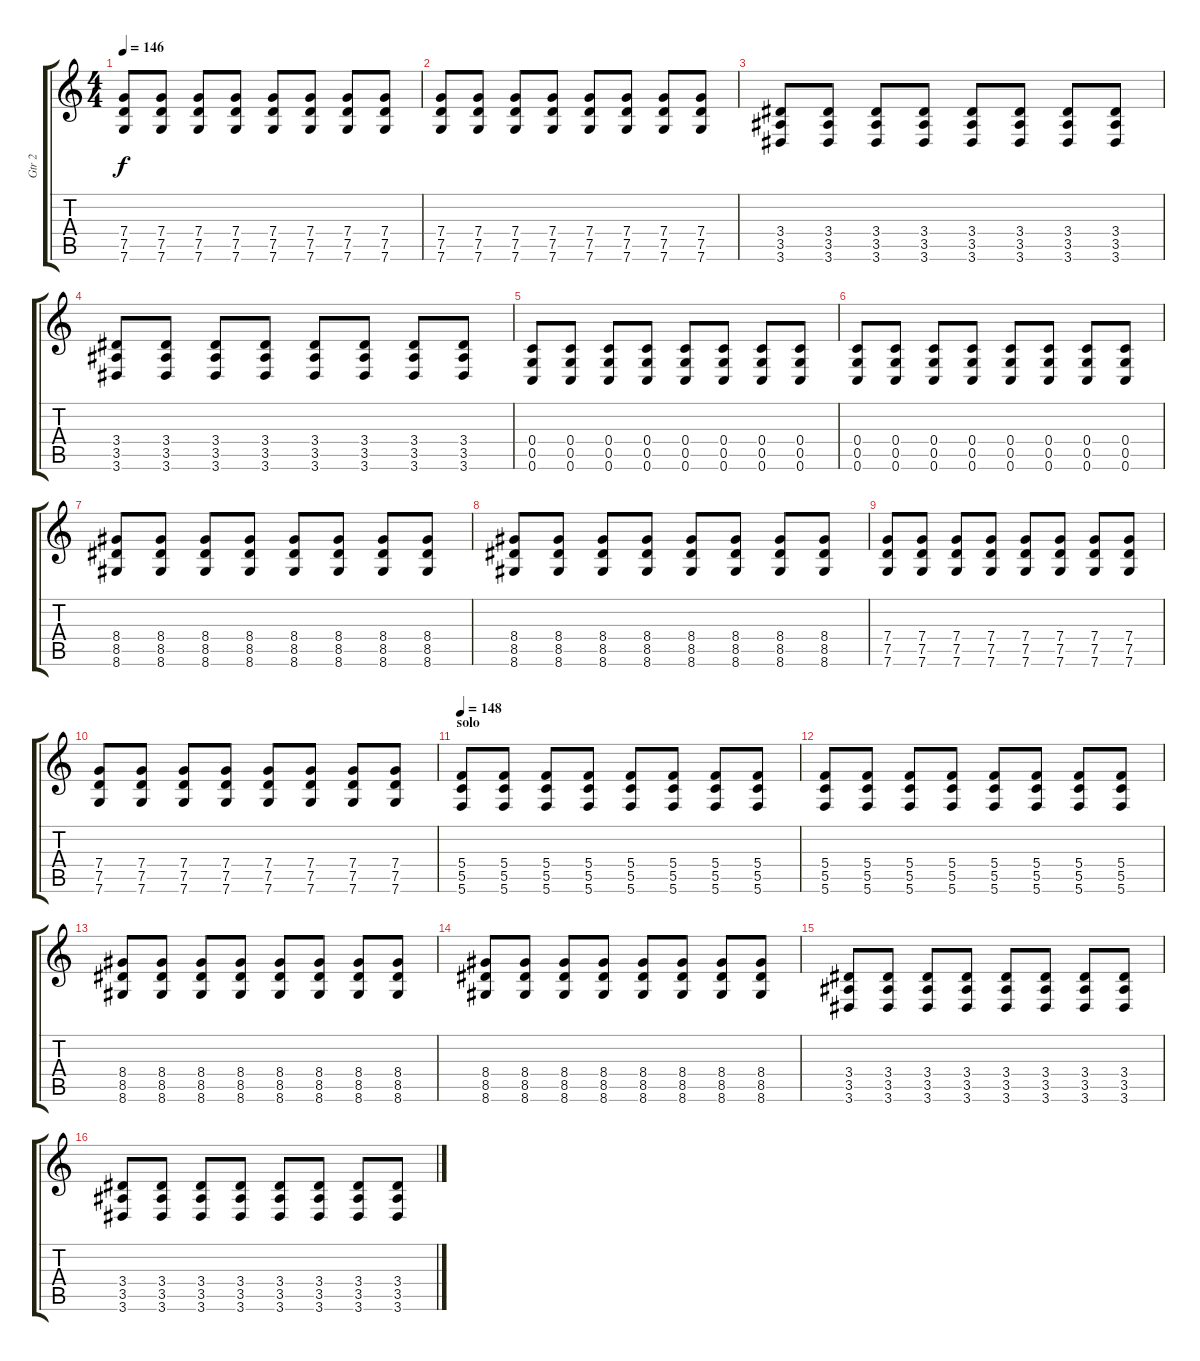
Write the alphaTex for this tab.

\track ("Gtr 2" "Gtr 2") {instrument distortionguitar}
\staff {score tabs}
\tuning (D4 A3 F3 C3 G2 C2) {hide}
\ts (4 4)
\tempo 146
\clef g2
\ks c
(7.4 7.5 7.6).8{dy f} (7.4 7.5 7.6).8 (7.4 7.5 7.6).8 (7.4 7.5 7.6).8 (7.4 7.5 7.6).8 (7.4 7.5 7.6).8 (7.4 7.5 7.6).8 (7.4 7.5 7.6).8 |
(7.4 7.5 7.6).8 (7.4 7.5 7.6).8 (7.4 7.5 7.6).8 (7.4 7.5 7.6).8 (7.4 7.5 7.6).8 (7.4 7.5 7.6).8 (7.4 7.5 7.6).8 (7.4 7.5 7.6).8 |
(3.4 3.5 3.6).8 (3.4 3.5 3.6).8 (3.4 3.5 3.6).8 (3.4 3.5 3.6).8 (3.4 3.5 3.6).8 (3.4 3.5 3.6).8 (3.4 3.5 3.6).8 (3.4 3.5 3.6).8 |
(3.4 3.5 3.6).8 (3.4 3.5 3.6).8 (3.4 3.5 3.6).8 (3.4 3.5 3.6).8 (3.4 3.5 3.6).8 (3.4 3.5 3.6).8 (3.4 3.5 3.6).8 (3.4 3.5 3.6).8 |
(0.4 0.5 0.6).8 (0.4 0.5 0.6).8 (0.4 0.5 0.6).8 (0.4 0.5 0.6).8 (0.4 0.5 0.6).8 (0.4 0.5 0.6).8 (0.4 0.5 0.6).8 (0.4 0.5 0.6).8 |
(0.4 0.5 0.6).8 (0.4 0.5 0.6).8 (0.4 0.5 0.6).8 (0.4 0.5 0.6).8 (0.4 0.5 0.6).8 (0.4 0.5 0.6).8 (0.4 0.5 0.6).8 (0.4 0.5 0.6).8 |
(8.4 8.5 8.6).8 (8.4 8.5 8.6).8 (8.4 8.5 8.6).8 (8.4 8.5 8.6).8 (8.4 8.5 8.6).8 (8.4 8.5 8.6).8 (8.4 8.5 8.6).8 (8.4 8.5 8.6).8 |
(8.4 8.5 8.6).8 (8.4 8.5 8.6).8 (8.4 8.5 8.6).8 (8.4 8.5 8.6).8 (8.4 8.5 8.6).8 (8.4 8.5 8.6).8 (8.4 8.5 8.6).8 (8.4 8.5 8.6).8 |
(7.4 7.5 7.6).8 (7.4 7.5 7.6).8 (7.4 7.5 7.6).8 (7.4 7.5 7.6).8 (7.4 7.5 7.6).8 (7.4 7.5 7.6).8 (7.4 7.5 7.6).8 (7.4 7.5 7.6).8 |
(7.4 7.5 7.6).8 (7.4 7.5 7.6).8 (7.4 7.5 7.6).8 (7.4 7.5 7.6).8 (7.4 7.5 7.6).8 (7.4 7.5 7.6).8 (7.4 7.5 7.6).8 (7.4 7.5 7.6).8 |
\section ("" "solo")
\tempo 148
(5.4 5.5 5.6).8{volume 12} (5.4 5.5 5.6).8 (5.4 5.5 5.6).8 (5.4 5.5 5.6).8 (5.4 5.5 5.6).8 (5.4 5.5 5.6).8 (5.4 5.5 5.6).8 (5.4 5.5 5.6).8 |
(5.4 5.5 5.6).8 (5.4 5.5 5.6).8 (5.4 5.5 5.6).8 (5.4 5.5 5.6).8 (5.4 5.5 5.6).8 (5.4 5.5 5.6).8 (5.4 5.5 5.6).8 (5.4 5.5 5.6).8 |
(8.4 8.5 8.6).8 (8.4 8.5 8.6).8 (8.4 8.5 8.6).8 (8.4 8.5 8.6).8 (8.4 8.5 8.6).8 (8.4 8.5 8.6).8 (8.4 8.5 8.6).8 (8.4 8.5 8.6).8 |
(8.4 8.5 8.6).8 (8.4 8.5 8.6).8 (8.4 8.5 8.6).8 (8.4 8.5 8.6).8 (8.4 8.5 8.6).8 (8.4 8.5 8.6).8 (8.4 8.5 8.6).8 (8.4 8.5 8.6).8 |
(3.4 3.5 3.6).8 (3.4 3.5 3.6).8 (3.4 3.5 3.6).8 (3.4 3.5 3.6).8 (3.4 3.5 3.6).8 (3.4 3.5 3.6).8 (3.4 3.5 3.6).8 (3.4 3.5 3.6).8 |
(3.4 3.5 3.6).8 (3.4 3.5 3.6).8 (3.4 3.5 3.6).8 (3.4 3.5 3.6).8 (3.4 3.5 3.6).8 (3.4 3.5 3.6).8 (3.4 3.5 3.6).8 (3.4 3.5 3.6).8
